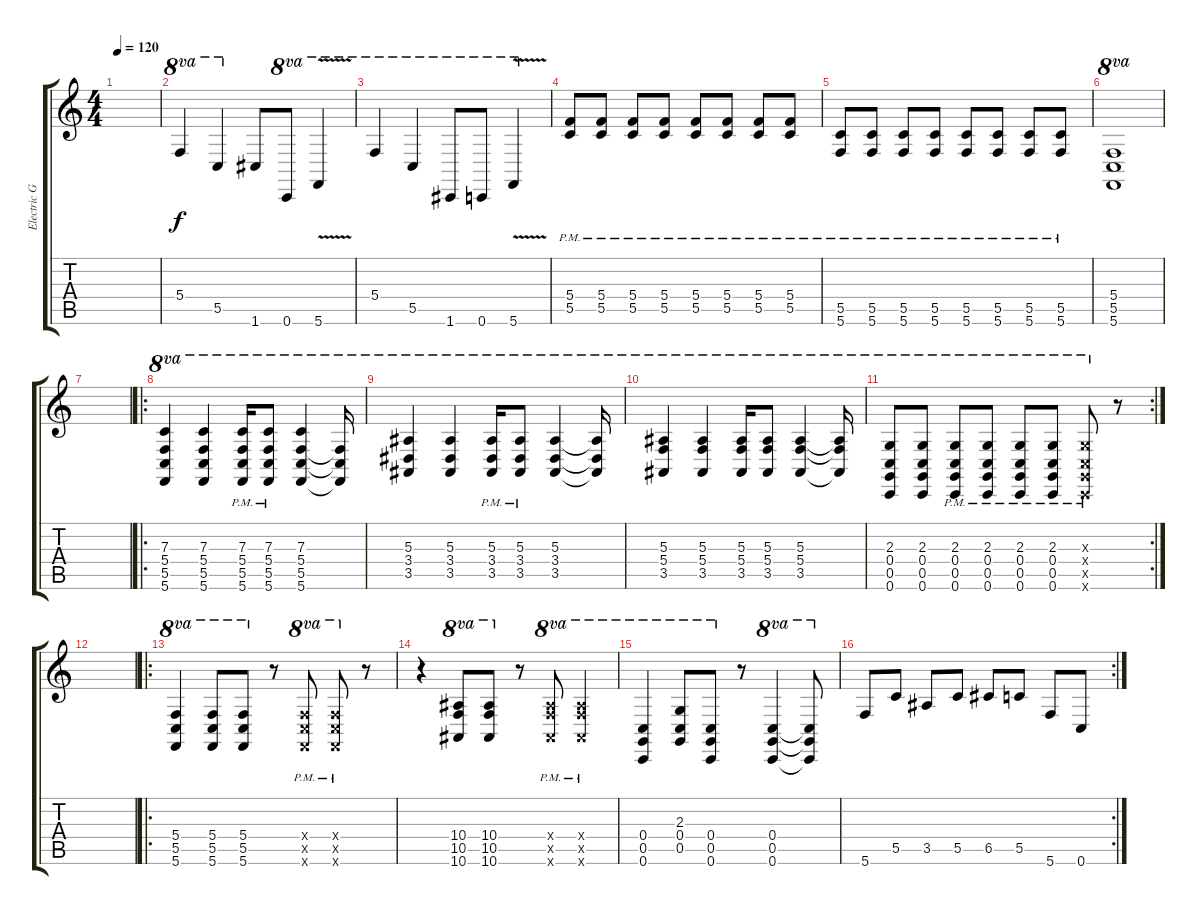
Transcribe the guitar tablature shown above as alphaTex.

\track ("Electric Guitar" "Electric G") {instrument distortionguitar}
\staff {score tabs}
\tuning (D4 A3 F3 C3 G2 C2) {hide}
\ts (4 4)
\tempo 120
\clef g2
\ks c
|
5.4.4{ot 8va} 5.5.4{ot 8va} 1.6.8 0.6.8{ot 8va} 5.6{v}.4{ot 8va} |
5.4.4{ot 8va} 5.5.4{ot 8va} 1.6.8{ot 8va} 0.6.8{ot 8va} 5.6{v}.4{ot 8va} |
(5.4{pm} 5.5{pm}).8 (5.4{pm} 5.5{pm}).8 (5.4{pm} 5.5{pm}).8 (5.4{pm} 5.5{pm}).8 (5.4{pm} 5.5{pm}).8 (5.4{pm} 5.5{pm}).8 (5.4{pm} 5.5{pm}).8 (5.4{pm} 5.5{pm}).8 |
(5.5{pm} 5.6{pm}).8 (5.5{pm} 5.6{pm}).8 (5.5{pm} 5.6{pm}).8 (5.5{pm} 5.6{pm}).8 (5.5{pm} 5.6{pm}).8 (5.5{pm} 5.6{pm}).8 (5.5{pm} 5.6{pm}).8 (5.5{pm} 5.6{pm}).8 |
(5.4 5.5 5.6).1{ot 8va} |
|
\ro
(7.3 5.4 5.5 5.6).4{ot 8va} (7.3 5.4 5.5 5.6).4{ot 8va} (7.3{pm} 5.4{pm} 5.5{pm} 5.6{pm}).16{ot 8va} (7.3{pm} 5.4{pm} 5.5{pm} 5.6{pm}).8{ot 8va} (7.3 5.4 5.5 5.6).4{ot 8va} (5.4{t} 5.5{t} 5.6{t}).16{ot 8va} |
(5.3 3.4 3.5).4{ot 8va} (5.3 3.4 3.5).4{ot 8va} (5.3{pm} 3.4{pm} 3.5{pm}).16{ot 8va} (5.3{pm} 3.4{pm} 3.5{pm}).8{ot 8va} (5.3 3.4 3.5).4{ot 8va} (5.3{t} 3.4{t} 3.5{t}).16{ot 8va} |
(5.3 5.4 3.5).4{ot 8va} (5.3 5.4 3.5).4{ot 8va} (5.3 5.4 3.5).16{ot 8va} (5.3 5.4 3.5).8{ot 8va} (5.3 5.4 3.5).4{ot 8va} (5.3{t} 5.4{t} 3.5{t}).16{ot 8va} |
\rc 2
(2.3 0.4 0.5 0.6).8{ot 8va} (2.3 0.4 0.5 0.6).8{ot 8va} (2.3{pm} 0.4{pm} 0.5{pm} 0.6{pm}).8{ot 8va} (2.3{pm} 0.4{pm} 0.5{pm} 0.6{pm}).8{ot 8va} (2.3{pm} 0.4{pm} 0.5{pm} 0.6{pm}).8{ot 8va} (2.3{pm} 0.4{pm} 0.5{pm} 0.6{pm}).8{ot 8va} (2.3{pm x} 0.4{pm x} 0.5{pm x} 0.6{pm x}).8{ot 8va} r.8 |
|
\ro
(5.4 5.5 5.6).4{ot 8va} (5.4 5.5 5.6).8{ot 8va} (5.4 5.5 5.6).8{ot 8va} r.8 (5.4{pm x} 5.5{pm x} 5.6{pm x}).8{ot 8va} (5.4{pm x} 5.5{pm x} 5.6{pm x}).8{ot 8va} r.8 |
r.4 (10.4 10.5 10.6).8{ot 8va} (10.4 10.5 10.6).8{ot 8va} r.8 (10.4{pm x} 10.5{pm x} 10.6{pm x}).8{ot 8va} (10.4{pm x} 10.5{pm x} 10.6{pm x}).4{ot 8va} |
(0.4 0.5 0.6).4{ot 8va} (2.3 0.4 0.5).8{ot 8va} (0.4 0.5 0.6).8{ot 8va} r.8 (0.4 0.5 0.6).4{ot 8va} (0.4{t} 0.5{t} 0.6{t}).8{ot 8va} |
\rc 2
5.6.8 5.5.8 3.5.8 5.5.8 6.5.8 5.5.8 5.6.8 0.6.8
